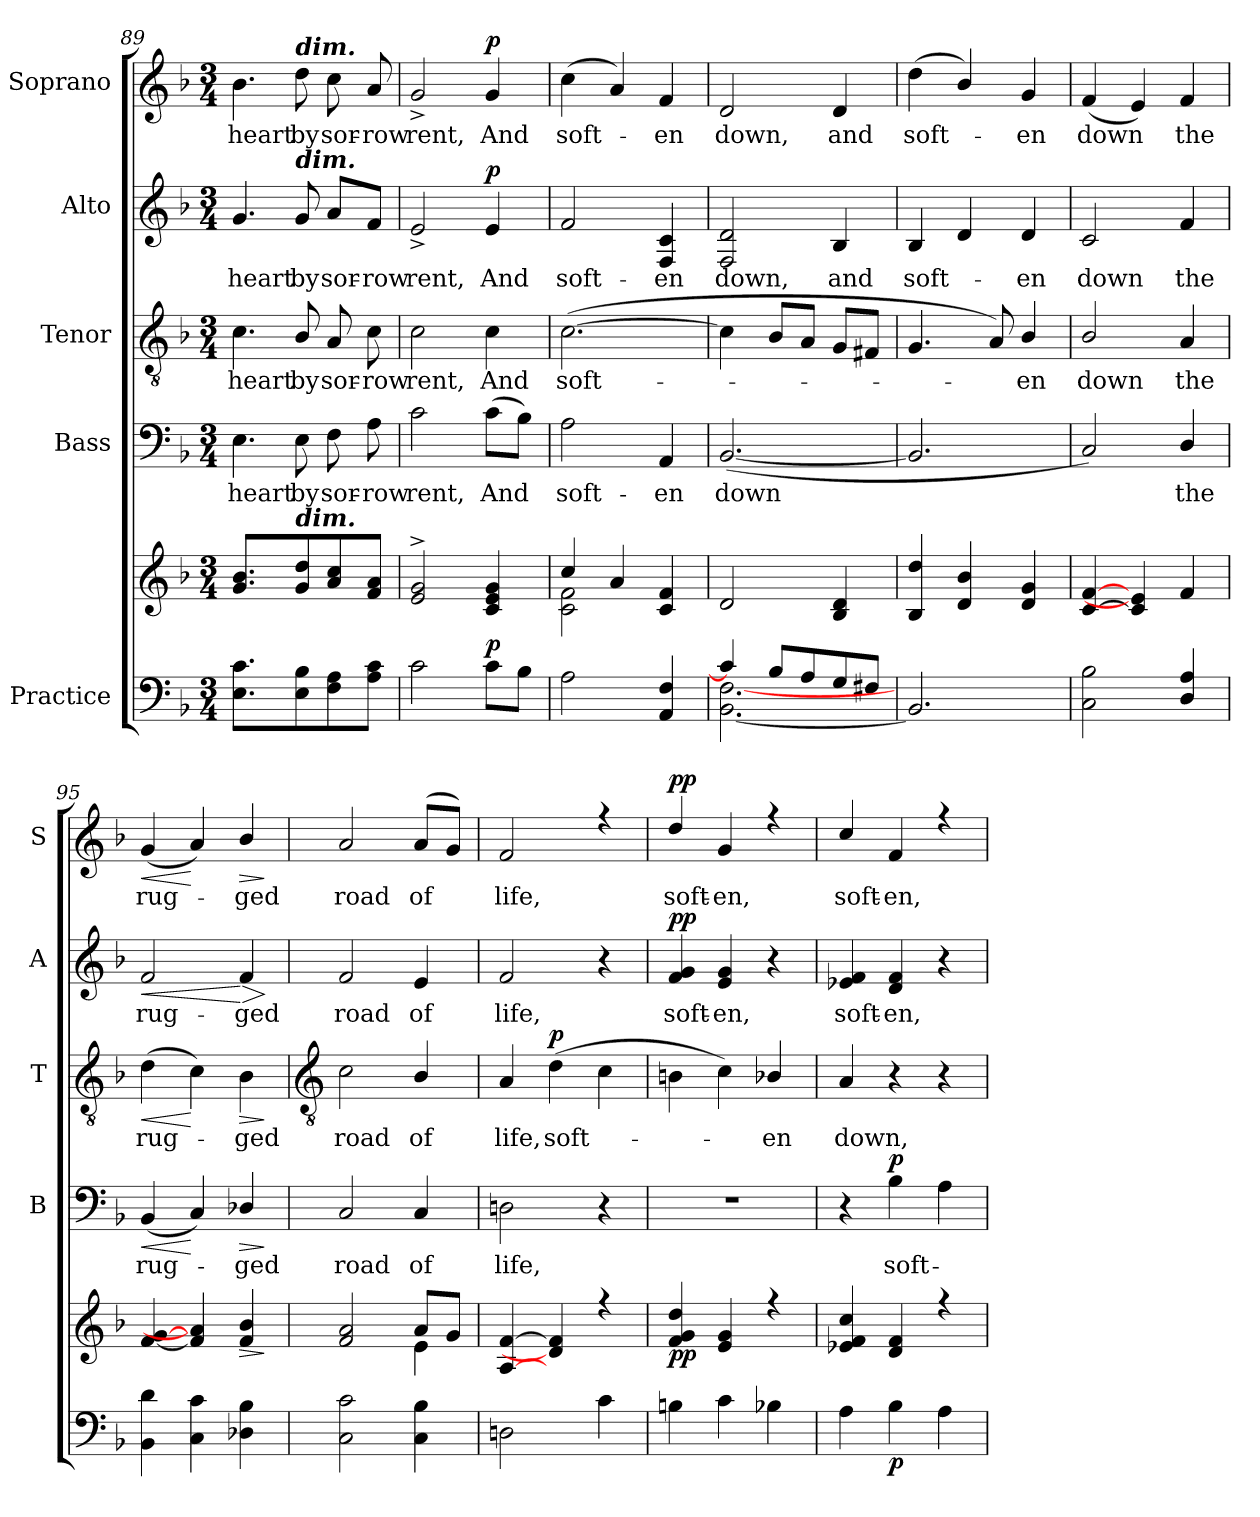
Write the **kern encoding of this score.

**kern	**kern	**dynam	**kern	**text	**dynam	**kern	**text	**dynam	**kern	**text	**dynam	**kern	**text	**dynam
*part5	*part5	*part5	*part4	*part4	*part4	*part3	*part3	*part3	*part2	*part2	*part2	*part1	*part1	*part1
*staff6	*staff5	*staff5/6	*staff4	*staff4	*staff4	*staff3	*staff3	*staff3	*staff2	*staff2	*staff2	*staff1	*staff1	*staff1
*I"Practice	*	*	*I"Bass	*	*	*I"Tenor	*	*	*I"Alto	*	*	*I"Soprano	*	*
*	*	*	*I'B	*	*	*I'T	*	*	*I'A	*	*	*I'S	*	*
*clefF4	*clefG2	*	*clefF4	*	*	*clefGv2	*	*	*clefG2	*	*	*clefG2	*	*
*k[b-]	*k[b-]	*	*k[b-]	*	*	*k[b-]	*	*	*k[b-]	*	*	*k[b-]	*	*
*F:	*F:	*	*F:	*	*	*F:	*	*	*F:	*	*	*F:	*	*
*M3/4	*M3/4	*	*M3/4	*	*	*M3/4	*	*	*M3/4	*	*	*M3/4	*	*
=89	=89	=89	=89	=89	=89	=89	=89	=89	=89	=89	=89	=89	=89	=89
*	*^	*	*	*	*	*	*	*	*	*	*	*	*	*
!	!	!	!	!	!LO:LY:b	!	!	!LO:LY:b	!	!	!LO:LY:b	!	!	!LO:LY:b	!
4.E 4.c	4.g/ 4.b-/	2ryy	.	4.E	heart	.	4.c	heart	.	4.g	heart	.	4.b-	heart	.
!	!	!	!	!	!	!	!	!	!	!	!	!	!LO:TX:a:Bi:t=dim.	!	!
!	!	!	!	!	!	!	!	!	!	!LO:TX:a:Bi:t=dim.	!	!	!	!	!
!	!LO:TX:a:Bi:t=dim.	!	!	!	!	!	!	!	!	!	!	!	!	!	!
!	!	!	!	!	!LO:LY:b	!	!	!LO:LY:b	!	!	!LO:LY:b	!	!	!LO:LY:b	!
8E 8B-	8g/ 8dd/	.	.	8E	by	.	8B-/	by	.	8g	by	.	8dd	by	.
!	!	!	!	!	!LO:LY:b	!	!	!LO:LY:b	!	!	!LO:LY:b	!	!	!LO:LY:b	!
8F 8A	8a/ 8cc/	8ryy	.	8F	sor-	.	8A	sor-	.	8a/L	sor-	.	8cc	sor-	.
!	!	!	!	!	!LO:LY:b	!	!	!LO:LY:b	!	!	!LO:LY:b	!	!	!LO:LY:b	!
8A 8cJ	8f/ 8a/J	8ryy	.	8A	-row	.	8c	-row	.	8f/J	-row	.	8a	-row	.
=90	=90	=90	=90	=90	=90	=90	=90	=90	=90	=90	=90	=90	=90	=90	=90
!	!	!	!	!	!LO:LY:b	!	!	!LO:LY:b	!	!	!LO:LY:b	!	!	!LO:LY:b	!
2c	2e/^ 2g/^	2.ryy	.	2c	rent,	.	2c	rent,	.	2e^	rent,	.	2g^	rent,	.
!	!	!	!LO:DY:b	!	!LO:LY:b	!	!	!LO:LY:b	!	!	!LO:LY:b	!LO:DY:b	!	!LO:LY:b	!LO:DY:b
8cL	4c/ 4e/ 4g/	.	p	(>8cL	And	.	4c	And	.	4e	And	p	4g	And	p
8B-J	.	.	.	8B-J)	.	.	.	.	.	.	.	.	.	.	.
=91	=91	=91	=91	=91	=91	=91	=91	=91	=91	=91	=91	=91	=91	=91	=91
!	!	!	!	!	!LO:LY:b	!	!	!LO:LY:b	!	!	!LO:LY:b	!	!	!LO:LY:b	!
2A	4cc/	2c\ 2f\	.	2A	soft-	.	(<[2.c	soft-	.	2f	soft-	.	(<4cc	soft-	.
.	4a/	.	.	.	.	.	.	.	.	.	.	.	4a)	.	.
!	!	!	!	!	!LO:LY:b	!	!	!	!	!	!LO:LY:b	!	!	!LO:LY:b	!
4AA 4F	4c/ 4f/	4ryy	.	4AA	-en	.	.	.	.	4F 4c	-en	.	4f	en	.
=92	=92	=92	=92	=92	=92	=92	=92	=92	=92	=92	=92	=92	=92	=92	=92
*^	*	*	*	*	*	*	*	*	*	*	*	*	*	*	*
!	!	!	!	!	!	!LO:LY:b	!	!	!	!	!	!LO:LY:b	!	!	!LO:LY:b	!
*	*	*v	*v	*	*	*	*	*	*	*	*	*	*	*	*	*
4c/]	[2.BB- [2.F	2d/	.	(<[2.BB-	down	.	4c]	.	.	2F 2d	down,	.	2d	down,	.
8B-/L	.	.	.	.	.	.	8B-L	.	.	.	.	.	.	.	.
8A/	.	.	.	.	.	.	8AJ	.	.	.	.	.	.	.	.
!	!	!	!	!	!	!	!	!	!	!	!LO:LY:b	!	!	!LO:LY:b	!
8G/	.	4B-/ 4d/	.	.	.	.	8GL	.	.	4B-	and	.	4d	and	.
8F#X/J	.	.	.	.	.	.	8F#XJ	.	.	.	.	.	.	.	.
*v	*v	*	*	*	*	*	*	*	*	*	*	*	*	*	*
=93	=93	=93	=93	=93	=93	=93	=93	=93	=93	=93	=93	=93	=93	=93
*	*^	*	*	*	*	*	*	*	*	*	*	*	*	*
!	!	!	!	!	!	!	!	!	!	!	!LO:LY:b	!	!	!LO:LY:b	!
2.BB-]	4B-/ 4dd/	2.ryy	.	2.BB-]	.	.	4.G	.	.	4B-	soft-	.	(<4dd	soft-	.
.	4d/ 4b-/	.	.	.	.	.	.	.	.	4d	.	.	4b-/)	.	.
.	.	.	.	.	.	.	8A)	.	.	.	.	.	.	.	.
!	!	!	!	!	!	!	!	!LO:LY:b	!	!	!LO:LY:b	!	!	!LO:LY:b	!
.	4d/ 4g/	.	.	.	.	.	4B-/	en	.	4d	en	.	4g	en	.
=94	=94	=94	=94	=94	=94	=94	=94	=94	=94	=94	=94	=94	=94	=94	=94
!	!	!	!	!	!	!	!	!LO:LY:b	!	!	!LO:LY:b	!	!	!LO:LY:b	!
2C 2B-	[4c/ [4f/	2.ryy	.	2C)	.	.	2B-/	down	.	2c	down	.	(<4f	down	.
.	4c/] 4e/]	.	.	.	.	.	.	.	.	.	.	.	4e)	.	.
!	!	!	!	!	!LO:LY:b	!	!	!LO:LY:b	!	!	!LO:LY:b	!	!	!LO:LY:b	!
4D/ 4A/	4f/	.	.	4D/	the	.	4A	the	.	4f	the	.	4f	the	.
=95	=95	=95	=95	=95	=95	=95	=95	=95	=95	=95	=95	=95	=95	=95	=95
!	!	!	!LO:HP:b	!	!LO:LY:b	!LO:HP:b	!	!LO:LY:b	!LO:HP:b	!	!LO:LY:b	!LO:HP:b	!	!LO:LY:b	!LO:HP:b
4BB- 4d	[4f/ [4g/	2.ryy	<	(<4BB-	rug-	<	(>4d	rug-	<	2f	rug-	<	(<4g	rug-	<
4C 4c	4f/] 4a/]	.	[	4C)	.	[	4c)	.	[	.	.	.	4a)	.	[
!	!	!	!LO:HP:b	!	!LO:LY:b	!LO:HP:b	!	!LO:LY:b	!LO:HP:b	!	!LO:LY:b	!LO:HP:n=1:b	!	!LO:LY:b	!LO:HP:b
4D-X\ 4B-\	4f/ 4b-/	.	>	4D-X/	ged	>	4B-	ged	>	4f	-ged	[ >	4b-/	ged	>
*	*v	*v	*	*	*	*	*	*	*	*	*	*	*	*	*
.	.	]	.	.	]	.	.	]	.	.	]	.	.	]
!!LO:LB:g=z
=96	=96	=96	=96	=96	=96	=96	=96	=96	=96	=96	=96	=96	=96	=96
*	*	*	*	*	*	*clefGv2	*	*	*	*	*	*	*	*
*	*^	*	*	*	*	*	*	*	*	*	*	*^	*	*
!	!	!	!	!	!LO:LY:b	!	!	!LO:LY:b	!	!	!LO:LY:b	!	!	!LO:N:vis=1	!LO:LY:b	!
2C 2c	2f/ 2a/	2ryy	.	2C	road	.	2c	road	.	2f	road	.	2a	2.ryy	road	.
!	!	!	!	!	!LO:LY:b	!	!	!LO:LY:b	!	!	!LO:LY:b	!	!	!	!LO:LY:b	!
4C 4B-	8a/L	4e\	.	4C	of	.	4B-/	of	.	4e	of	.	(<8aL	.	of	.
.	8g/J	.	.	.	.	.	.	.	.	.	.	.	8gJ)	.	.	.
=97	=97	=97	=97	=97	=97	=97	=97	=97	=97	=97	=97	=97	=97	=97	=97	=97
!	!	!	!	!	!LO:LY:b	!	!	!LO:LY:b	!	!	!LO:LY:b	!	!	!LO:N:vis=1	!LO:LY:b	!
2Dn	[4A/ [4f/	2.ryy	.	2Dn	life,	.	4A	life,	.	2f	life,	.	2f	2.ryy	life,	.
!	!	!	!	!	!	!	!	!LO:LY:b	!LO:DY:b	!	!	!	!	!	!	!
.	4d/] 4f/]	.	.	.	.	.	(>4d	soft-	p	.	.	.	.	.	.	.
4c	4r	.	.	4r	.	.	4c	.	.	4r	.	.	4r	.	.	.
=98	=98	=98	=98	=98	=98	=98	=98	=98	=98	=98	=98	=98	=98	=98	=98	=98
!	!	!	!LO:DY:b	!LO:N:vis=1	!	!	!	!	!	!	!LO:LY:b	!LO:DY:b	!	!LO:N:vis=1	!LO:LY:b	!LO:DY:b
4Bn	4f/ 4g/ 4dd/	2.ryy	pp	2.r	.	.	4Bn	.	.	4f 4g	soft-	pp	4dd	2.ryy	soft-	pp
!	!	!	!	!	!	!	!	!	!	!	!LO:LY:b	!	!	!	!LO:LY:b	!
4c	4e/ 4g/	.	.	.	.	.	4c)	.	.	4e 4g	-en,	.	4g	.	-en,	.
!	!	!	!	!	!	!	!	!LO:LY:b	!	!	!	!	!	!	!	!
4B-X	4r	.	.	.	.	.	4B-X/	en	.	4r	.	.	4r	.	.	.
=99	=99	=99	=99	=99	=99	=99	=99	=99	=99	=99	=99	=99	=99	=99	=99	=99
!	!	!	!	!	!	!	!	!LO:LY:b	!	!	!LO:LY:b	!	!	!LO:N:vis=1	!LO:LY:b	!
4A	4e-X/ 4f/ 4cc/	2.ryy	.	4r	.	.	4A	down,	.	4e-X 4f	soft-	.	4cc	2.ryy	soft-	.
!	!	!	!LO:DY:b=2	!	!LO:LY:b	!LO:DY:b	!	!	!	!	!LO:LY:b	!	!	!	!LO:LY:b	!
4B-	4d/ 4f/	.	p	4B-	soft-	p	4r	.	.	4d 4f	-en,	.	4f	.	-en,	.
4A	4r	.	.	4A	.	.	4r	.	.	4r	.	.	4r	.	.	.
*	*v	*v	*	*	*	*	*	*	*	*	*	*	*v	*v	*	*
=	=	=	=	=	=	=	=	=	=	=	=	=	=	=
*-	*-	*-	*-	*-	*-	*-	*-	*-	*-	*-	*-	*-	*-	*-
